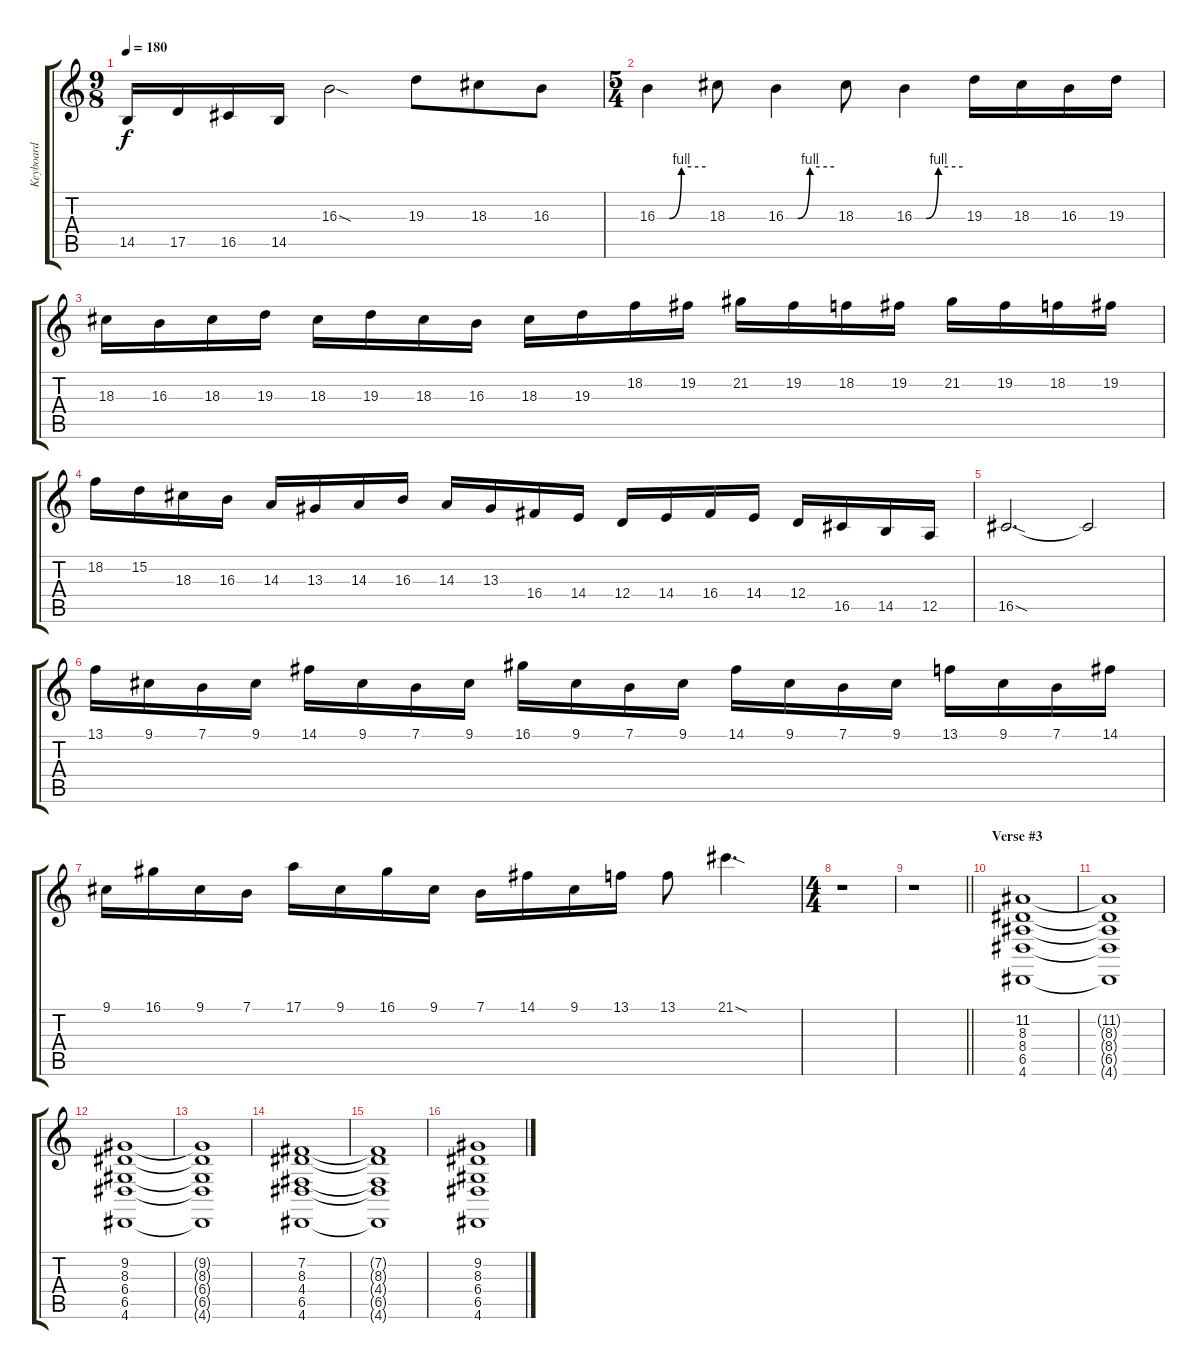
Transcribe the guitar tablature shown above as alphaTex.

\track ("Keyboard" "Keyboard") {instrument synthbrass1}
\staff {score tabs}
\tuning (E4 B3 G3 D3 A2 B1) {hide}
\ts (9 8)
\tempo 180
\clef g2
\ks c
14.5.16{dy f} 17.5.16 16.5.16 14.5.16 16.3{sod}.2 19.3.8 18.3.8 16.3.8 |
\ts (5 4)
16.3{be (custom 0 0 15 0 30 4 60 4)}.4 18.3.8 16.3{be (custom 0 0 15 0 30 4 60 4)}.4 18.3.8 16.3{be (custom 0 0 15 0 30 4 60 4)}.4 19.3.16 18.3.16 16.3.16 19.3.16 |
18.3.16 16.3.16 18.3.16 19.3.16 18.3.16 19.3.16 18.3.16 16.3.16 18.3.16 19.3.16 18.2.16 19.2.16 21.2.16 19.2.16 18.2.16 19.2.16 21.2.16 19.2.16 18.2.16 19.2.16 |
18.2.16 15.2.16 18.3.16 16.3.16 14.3.16 13.3.16 14.3.16 16.3.16 14.3.16 13.3.16 16.4.16 14.4.16 12.4.16 14.4.16 16.4.16 14.4.16 12.4.16 16.5.16 14.5.16 12.5.16 |
16.5{sod}.2{d} 16.5{t}.2 |
13.1.16 9.1.16 7.1.16 9.1.16 14.1.16 9.1.16 7.1.16 9.1.16 16.1.16 9.1.16 7.1.16 9.1.16 14.1.16 9.1.16 7.1.16 9.1.16 13.1.16 9.1.16 7.1.16 14.1.16 |
9.1.16 16.1.16 9.1.16 7.1.16 17.1.16 9.1.16 16.1.16 9.1.16 7.1.16 14.1.16 9.1.16 13.1.16 13.1.8 21.1{sod}.4{d} |
\ts (4 4)
r.1 |
\barLineRight lightlight
r.1 |
\section ("" "Verse #3")
(11.2 8.3 8.4 6.5 4.6).1{volume 8 instrument fx8scifi} |
(11.2{t} 8.3{t} 8.4{t} 6.5{t} 4.6{t}).1 |
(9.2 8.3 6.4 6.5 4.6).1 |
(9.2{t} 8.3{t} 6.4{t} 6.5{t} 4.6{t}).1 |
(7.2 8.3 4.4 6.5 4.6).1 |
(7.2{t} 8.3{t} 4.4{t} 6.5{t} 4.6{t}).1 |
(9.2 8.3 6.4 6.5 4.6).1
